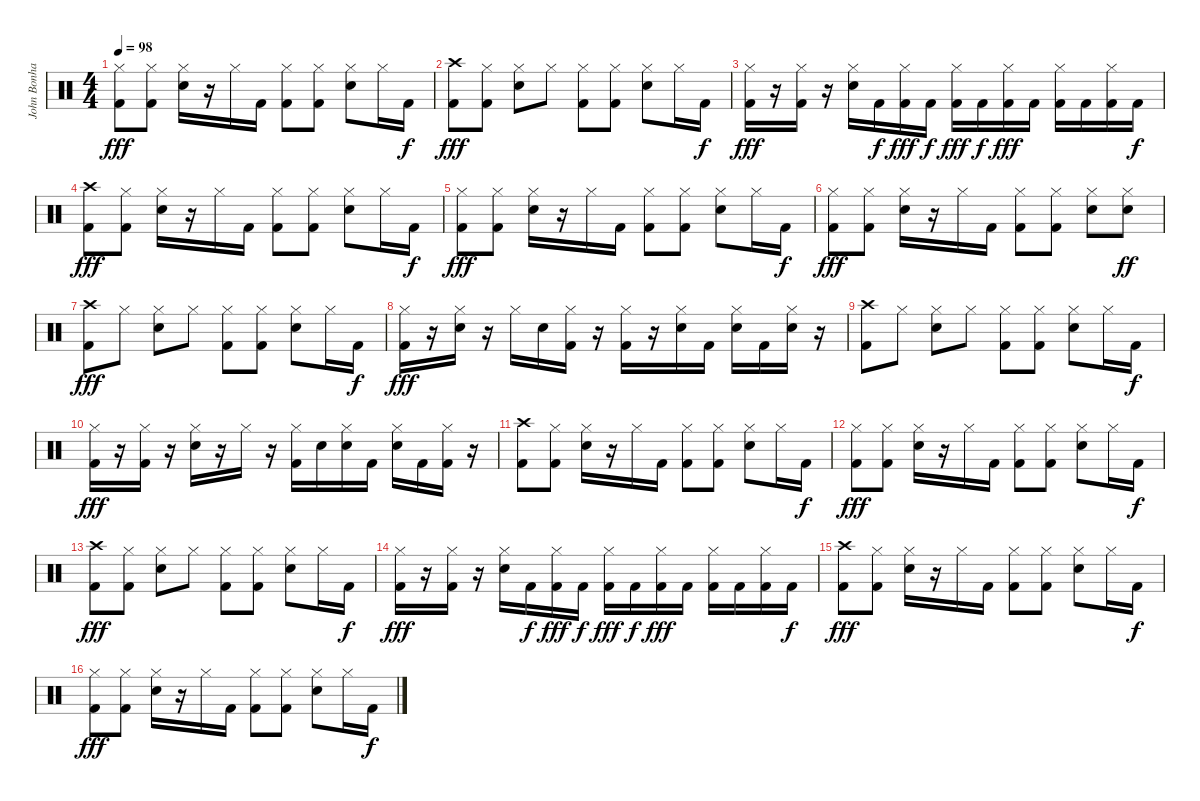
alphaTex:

\track ("John Bonham" "John Bonha") {instrument percussion}
\staff {score}
\articulation defaults
\ts (4 4)
\tempo 98
\clef neutral
\ks c
("Hi-Hat (closed)" "Kick (hit) 2").8{dy fff} ("Hi-Hat (closed)" "Kick (hit) 2").8 ("Hi-Hat (closed)" "Snare (hit) 2").16 r.16 "Hi-Hat (closed)".16 "Kick (hit) 2".16 ("Hi-Hat (closed)" "Kick (hit) 2").8 ("Hi-Hat (closed)" "Kick (hit) 2").8 ("Hi-Hat (closed)" "Snare (hit) 2").8 "Hi-Hat (closed)".16 "Kick (hit) 2".16{dy f} |
("Crash high (hit)" "Kick (hit) 2").8{dy fff} ("Hi-Hat (closed)" "Kick (hit) 2").8 ("Hi-Hat (closed)" "Snare (hit) 2").8 "Hi-Hat (closed)".8 ("Hi-Hat (closed)" "Kick (hit) 2").8 ("Hi-Hat (closed)" "Kick (hit) 2").8 ("Hi-Hat (closed)" "Snare (hit) 2").8 "Hi-Hat (closed)".16 "Kick (hit) 2".16{dy f} |
("Hi-Hat (closed)" "Kick (hit) 2").16{dy fff} r.16 ("Hi-Hat (closed)" "Kick (hit) 2").16 r.16 ("Hi-Hat (closed)" "Snare (hit) 2").16 "Kick (hit) 2".16{dy f} ("Hi-Hat (closed)" "Kick (hit) 2").16{dy fff} "Kick (hit) 2".16{dy f} ("Hi-Hat (closed)" "Kick (hit) 2").16{dy fff} "Kick (hit) 2".16{dy f} ("Hi-Hat (closed)" "Kick (hit) 2").16{dy fff} "Kick (hit) 2".16 ("Hi-Hat (closed)" "Kick (hit) 2").16 "Kick (hit) 2".16 ("Hi-Hat (closed)" "Kick (hit) 2").16 "Kick (hit) 2".16{dy f} |
("Crash high (hit)" "Kick (hit) 2").8{dy fff} ("Hi-Hat (closed)" "Kick (hit) 2").8 ("Hi-Hat (closed)" "Snare (hit) 2").16 r.16 "Hi-Hat (closed)".16 "Kick (hit) 2".16 ("Hi-Hat (closed)" "Kick (hit) 2").8 ("Hi-Hat (closed)" "Kick (hit) 2").8 ("Hi-Hat (closed)" "Snare (hit) 2").8 "Hi-Hat (closed)".16 "Kick (hit) 2".16{dy f} |
("Hi-Hat (closed)" "Kick (hit) 2").8{dy fff} ("Hi-Hat (closed)" "Kick (hit) 2").8 ("Hi-Hat (closed)" "Snare (hit) 2").16 r.16 "Hi-Hat (closed)".16 "Kick (hit) 2".16 ("Hi-Hat (closed)" "Kick (hit) 2").8 ("Hi-Hat (closed)" "Kick (hit) 2").8 ("Hi-Hat (closed)" "Snare (hit) 2").8 "Hi-Hat (closed)".16 "Kick (hit) 2".16{dy f} |
("Hi-Hat (closed)" "Kick (hit) 2").8{dy fff} ("Hi-Hat (closed)" "Kick (hit) 2").8 ("Hi-Hat (closed)" "Snare (hit) 2").16 r.16 "Hi-Hat (closed)".16 "Kick (hit) 2".16 ("Hi-Hat (closed)" "Kick (hit) 2").8 ("Hi-Hat (closed)" "Kick (hit) 2").8 ("Hi-Hat (closed)" "Snare (hit) 2").8 ("Hi-Hat (closed)" "Snare (hit) 2").8{dy ff} |
("Crash high (hit)" "Kick (hit) 2").8{dy fff} "Hi-Hat (closed)".8 ("Hi-Hat (closed)" "Snare (hit) 2").8 "Hi-Hat (closed)".8 ("Hi-Hat (closed)" "Kick (hit) 2").8 ("Hi-Hat (closed)" "Kick (hit) 2").8 ("Hi-Hat (closed)" "Snare (hit) 2").8 "Hi-Hat (closed)".16 "Kick (hit) 2".16{dy f} |
("Hi-Hat (closed)" "Kick (hit) 2").16{dy fff} r.16 ("Hi-Hat (closed)" "Snare (hit) 2").16 r.16 "Hi-Hat (closed)".16 "Snare (hit) 2".16 ("Hi-Hat (closed)" "Kick (hit) 2").16 r.16 ("Hi-Hat (closed)" "Kick (hit) 2").16 r.16 ("Hi-Hat (closed)" "Snare (hit) 2").16 "Kick (hit) 2".16 ("Hi-Hat (closed)" "Snare (hit) 2").16 "Kick (hit) 2".16 ("Hi-Hat (closed)" "Snare (hit) 2").16 r.16 |
("Crash high (hit)" "Kick (hit) 2").8 "Hi-Hat (closed)".8 ("Hi-Hat (closed)" "Snare (hit) 2").8 "Hi-Hat (closed)".8 ("Hi-Hat (closed)" "Kick (hit) 2").8 ("Hi-Hat (closed)" "Kick (hit) 2").8 ("Hi-Hat (closed)" "Snare (hit) 2").8 "Hi-Hat (closed)".16 "Kick (hit) 2".16{dy f} |
("Hi-Hat (closed)" "Kick (hit) 2").16{dy fff} r.16 ("Hi-Hat (closed)" "Kick (hit) 2").16 r.16 ("Hi-Hat (closed)" "Snare (hit) 2").16 r.16 "Hi-Hat (closed)".16 r.16 ("Hi-Hat (closed)" "Kick (hit) 2").16 "Snare (hit) 2".16 ("Hi-Hat (closed)" "Snare (hit) 2").16 "Kick (hit) 2".16 ("Hi-Hat (closed)" "Snare (hit) 2").16 "Kick (hit) 2".16 ("Hi-Hat (closed)" "Kick (hit) 2").16 r.16 |
("Crash high (hit)" "Kick (hit) 2").8 ("Hi-Hat (closed)" "Kick (hit) 2").8 ("Hi-Hat (closed)" "Snare (hit) 2").16 r.16 "Hi-Hat (closed)".16 "Kick (hit) 2".16 ("Hi-Hat (closed)" "Kick (hit) 2").8 ("Hi-Hat (closed)" "Kick (hit) 2").8 ("Hi-Hat (closed)" "Snare (hit) 2").8 "Hi-Hat (closed)".16 "Kick (hit) 2".16{dy f} |
("Hi-Hat (closed)" "Kick (hit) 2").8{dy fff} ("Hi-Hat (closed)" "Kick (hit) 2").8 ("Hi-Hat (closed)" "Snare (hit) 2").16 r.16 "Hi-Hat (closed)".16 "Kick (hit) 2".16 ("Hi-Hat (closed)" "Kick (hit) 2").8 ("Hi-Hat (closed)" "Kick (hit) 2").8 ("Hi-Hat (closed)" "Snare (hit) 2").8 "Hi-Hat (closed)".16 "Kick (hit) 2".16{dy f} |
("Crash high (hit)" "Kick (hit) 2").8{dy fff} ("Hi-Hat (closed)" "Kick (hit) 2").8 ("Hi-Hat (closed)" "Snare (hit) 2").8 "Hi-Hat (closed)".8 ("Hi-Hat (closed)" "Kick (hit) 2").8 ("Hi-Hat (closed)" "Kick (hit) 2").8 ("Hi-Hat (closed)" "Snare (hit) 2").8 "Hi-Hat (closed)".16 "Kick (hit) 2".16{dy f} |
("Hi-Hat (closed)" "Kick (hit) 2").16{dy fff} r.16 ("Hi-Hat (closed)" "Kick (hit) 2").16 r.16 ("Hi-Hat (closed)" "Snare (hit) 2").16 "Kick (hit) 2".16{dy f} ("Hi-Hat (closed)" "Kick (hit) 2").16{dy fff} "Kick (hit) 2".16{dy f} ("Hi-Hat (closed)" "Kick (hit) 2").16{dy fff} "Kick (hit) 2".16{dy f} ("Hi-Hat (closed)" "Kick (hit) 2").16{dy fff} "Kick (hit) 2".16 ("Hi-Hat (closed)" "Kick (hit) 2").16 "Kick (hit) 2".16 ("Hi-Hat (closed)" "Kick (hit) 2").16 "Kick (hit) 2".16{dy f} |
("Crash high (hit)" "Kick (hit) 2").8{dy fff} ("Hi-Hat (closed)" "Kick (hit) 2").8 ("Hi-Hat (closed)" "Snare (hit) 2").16 r.16 "Hi-Hat (closed)".16 "Kick (hit) 2".16 ("Hi-Hat (closed)" "Kick (hit) 2").8 ("Hi-Hat (closed)" "Kick (hit) 2").8 ("Hi-Hat (closed)" "Snare (hit) 2").8 "Hi-Hat (closed)".16 "Kick (hit) 2".16{dy f} |
("Hi-Hat (closed)" "Kick (hit) 2").8{dy fff} ("Hi-Hat (closed)" "Kick (hit) 2").8 ("Hi-Hat (closed)" "Snare (hit) 2").16 r.16 "Hi-Hat (closed)".16 "Kick (hit) 2".16 ("Hi-Hat (closed)" "Kick (hit) 2").8 ("Hi-Hat (closed)" "Kick (hit) 2").8 ("Hi-Hat (closed)" "Snare (hit) 2").8 "Hi-Hat (closed)".16 "Kick (hit) 2".16{dy f}
